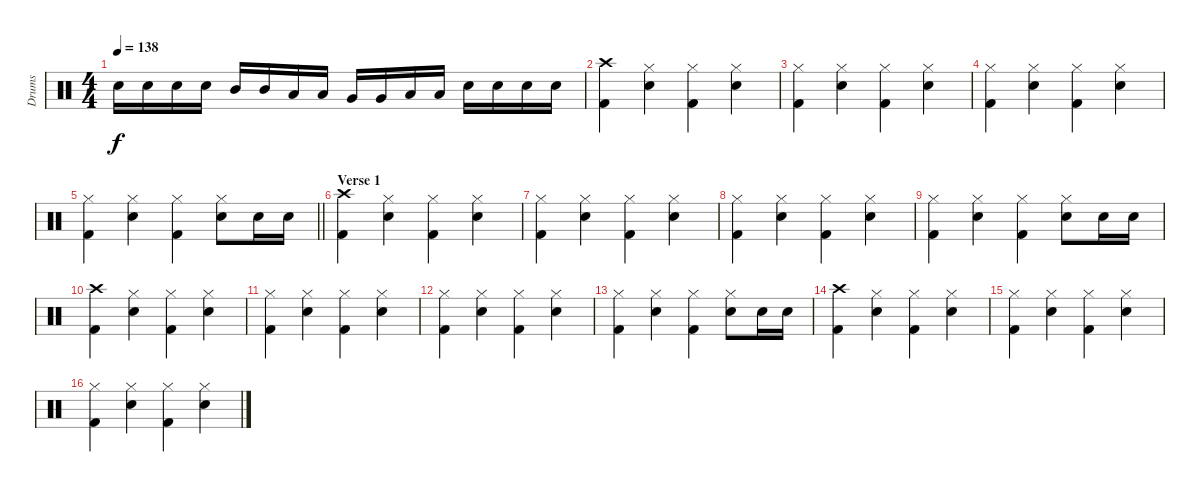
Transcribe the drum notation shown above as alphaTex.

\track ("Drums" "Drums") {instrument percussion}
\staff {score}
\articulation defaults
\ts (4 4)
\tempo 138
\clef neutral
\ks c "Snare (hit) 2".16{dy f} "Snare (hit) 2".16 "Snare (hit) 2".16 "Snare (hit) 2".16 "Mid Tom (hit)".16 "Mid Tom (hit)".16 "Low Tom (hit)".16 "Low Tom (hit)".16 "Very Low Tom (hit)".16 "Very Low Tom (hit)".16 "Low Floor Tom (hit)".16 "Low Floor Tom (hit)".16 "Snare (hit) 2".16 "Snare (hit) 2".16 "Snare (hit) 2".16 "Snare (hit) 2".16
|
("Crash high (hit)" "Kick (hit) 2").4 ("Snare (hit) 2" "Hi-Hat (closed)").4 ("Hi-Hat (closed)" "Kick (hit) 2").4 ("Snare (hit) 2" "Hi-Hat (closed)").4 |
("Hi-Hat (closed)" "Kick (hit) 2").4 ("Snare (hit) 2" "Hi-Hat (closed)").4 ("Hi-Hat (closed)" "Kick (hit) 2").4 ("Snare (hit) 2" "Hi-Hat (closed)").4 |
("Hi-Hat (closed)" "Kick (hit) 2").4 ("Snare (hit) 2" "Hi-Hat (closed)").4 ("Hi-Hat (closed)" "Kick (hit) 2").4 ("Snare (hit) 2" "Hi-Hat (closed)").4 |
\barLineRight lightlight
("Hi-Hat (closed)" "Kick (hit) 2").4 ("Snare (hit) 2" "Hi-Hat (closed)").4 ("Hi-Hat (closed)" "Kick (hit) 2").4 ("Snare (hit) 2" "Hi-Hat (closed)").8 "Snare (hit) 2".16 "Snare (hit) 2".16 |
\section ("" "Verse 1")
("Crash high (hit)" "Kick (hit) 2").4 ("Snare (hit) 2" "Hi-Hat (closed)").4 ("Hi-Hat (closed)" "Kick (hit) 2").4 ("Snare (hit) 2" "Hi-Hat (closed)").4 |
("Hi-Hat (closed)" "Kick (hit) 2").4 ("Snare (hit) 2" "Hi-Hat (closed)").4 ("Hi-Hat (closed)" "Kick (hit) 2").4 ("Snare (hit) 2" "Hi-Hat (closed)").4 |
("Hi-Hat (closed)" "Kick (hit) 2").4 ("Snare (hit) 2" "Hi-Hat (closed)").4 ("Hi-Hat (closed)" "Kick (hit) 2").4 ("Snare (hit) 2" "Hi-Hat (closed)").4 |
("Hi-Hat (closed)" "Kick (hit) 2").4 ("Snare (hit) 2" "Hi-Hat (closed)").4 ("Hi-Hat (closed)" "Kick (hit) 2").4 ("Snare (hit) 2" "Hi-Hat (closed)").8 "Snare (hit) 2".16 "Snare (hit) 2".16 |
("Crash high (hit)" "Kick (hit) 2").4 ("Snare (hit) 2" "Hi-Hat (closed)").4 ("Hi-Hat (closed)" "Kick (hit) 2").4 ("Snare (hit) 2" "Hi-Hat (closed)").4 |
("Hi-Hat (closed)" "Kick (hit) 2").4 ("Snare (hit) 2" "Hi-Hat (closed)").4 ("Hi-Hat (closed)" "Kick (hit) 2").4 ("Snare (hit) 2" "Hi-Hat (closed)").4 |
("Hi-Hat (closed)" "Kick (hit) 2").4 ("Snare (hit) 2" "Hi-Hat (closed)").4 ("Hi-Hat (closed)" "Kick (hit) 2").4 ("Snare (hit) 2" "Hi-Hat (closed)").4 |
("Hi-Hat (closed)" "Kick (hit) 2").4 ("Snare (hit) 2" "Hi-Hat (closed)").4 ("Hi-Hat (closed)" "Kick (hit) 2").4 ("Snare (hit) 2" "Hi-Hat (closed)").8 "Snare (hit) 2".16 "Snare (hit) 2".16 |
("Crash high (hit)" "Kick (hit) 2").4 ("Snare (hit) 2" "Hi-Hat (closed)").4 ("Hi-Hat (closed)" "Kick (hit) 2").4 ("Snare (hit) 2" "Hi-Hat (closed)").4 |
("Hi-Hat (closed)" "Kick (hit) 2").4 ("Snare (hit) 2" "Hi-Hat (closed)").4 ("Hi-Hat (closed)" "Kick (hit) 2").4 ("Snare (hit) 2" "Hi-Hat (closed)").4 |
("Hi-Hat (closed)" "Kick (hit) 2").4 ("Snare (hit) 2" "Hi-Hat (closed)").4 ("Hi-Hat (closed)" "Kick (hit) 2").4 ("Snare (hit) 2" "Hi-Hat (closed)").4
